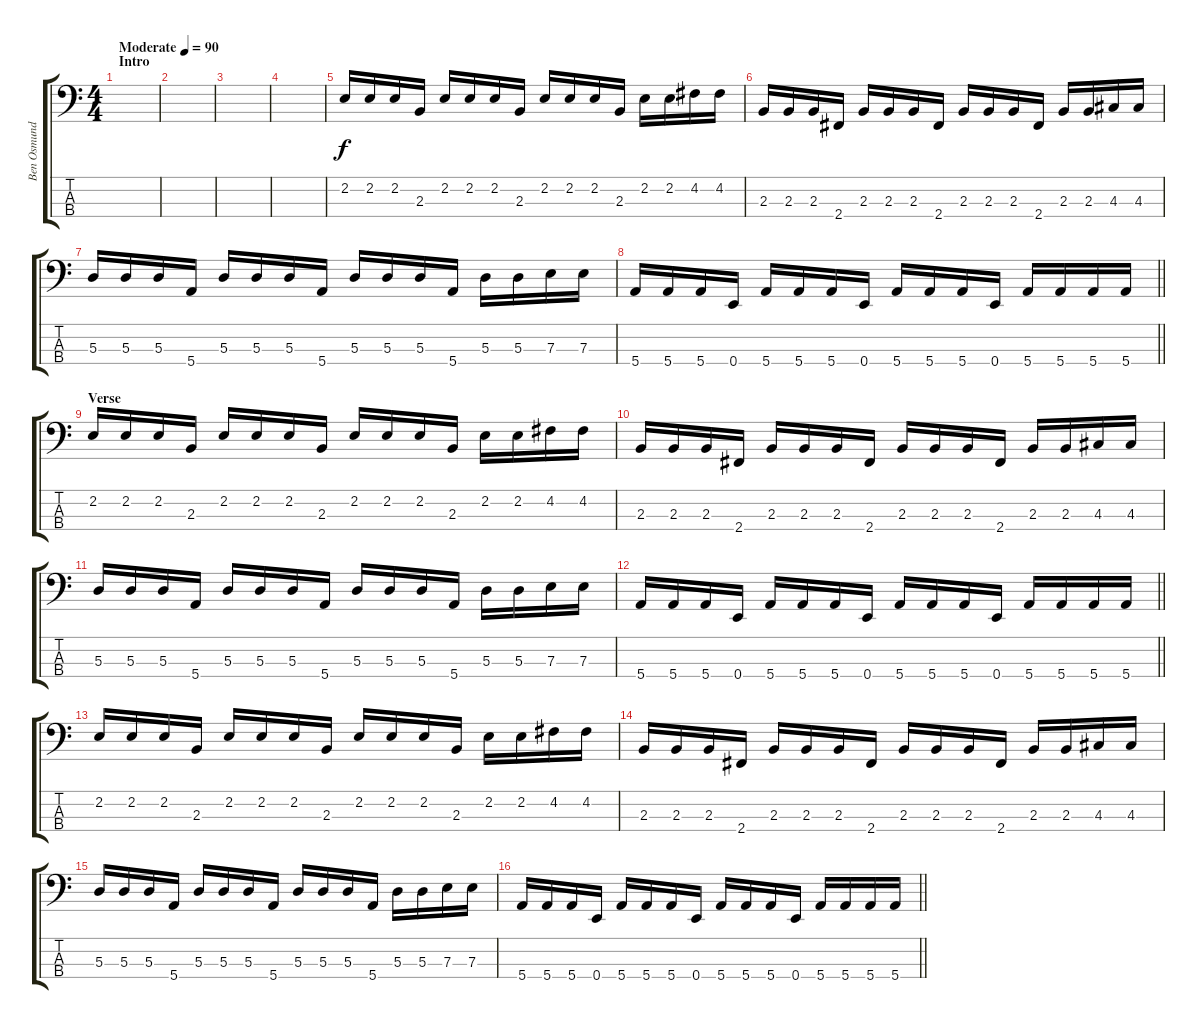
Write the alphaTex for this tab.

\track ("Ben Osmundson - Bass" "Ben Osmund") {instrument electricbassfinger}
\staff {score tabs}
\tuning (G2 D2 A1 E1) {hide}
\ts (4 4)
\section ("" "Intro")
\tempo (90 "Moderate")
\clef f4
\ks c
|
|
|
|
2.2.16 2.2.16 2.2.16 2.3.16 2.2.16 2.2.16 2.2.16 2.3.16 2.2.16 2.2.16 2.2.16 2.3.16 2.2.16 2.2.16 4.2.16 4.2.16 |
2.3.16 2.3.16 2.3.16 2.4.16 2.3.16 2.3.16 2.3.16 2.4.16 2.3.16 2.3.16 2.3.16 2.4.16 2.3.16 2.3.16 4.3.16 4.3.16 |
5.3.16 5.3.16 5.3.16 5.4.16 5.3.16 5.3.16 5.3.16 5.4.16 5.3.16 5.3.16 5.3.16 5.4.16 5.3.16 5.3.16 7.3.16 7.3.16 |
\barLineRight lightlight
5.4.16 5.4.16 5.4.16 0.4.16 5.4.16 5.4.16 5.4.16 0.4.16 5.4.16 5.4.16 5.4.16 0.4.16 5.4.16 5.4.16 5.4.16 5.4.16 |
\section ("" "Verse")
2.2.16 2.2.16 2.2.16 2.3.16 2.2.16 2.2.16 2.2.16 2.3.16 2.2.16 2.2.16 2.2.16 2.3.16 2.2.16 2.2.16 4.2.16 4.2.16 |
2.3.16 2.3.16 2.3.16 2.4.16 2.3.16 2.3.16 2.3.16 2.4.16 2.3.16 2.3.16 2.3.16 2.4.16 2.3.16 2.3.16 4.3.16 4.3.16 |
5.3.16 5.3.16 5.3.16 5.4.16 5.3.16 5.3.16 5.3.16 5.4.16 5.3.16 5.3.16 5.3.16 5.4.16 5.3.16 5.3.16 7.3.16 7.3.16 |
\barLineRight lightlight
5.4.16 5.4.16 5.4.16 0.4.16 5.4.16 5.4.16 5.4.16 0.4.16 5.4.16 5.4.16 5.4.16 0.4.16 5.4.16 5.4.16 5.4.16 5.4.16 |
2.2.16 2.2.16 2.2.16 2.3.16 2.2.16 2.2.16 2.2.16 2.3.16 2.2.16 2.2.16 2.2.16 2.3.16 2.2.16 2.2.16 4.2.16 4.2.16 |
2.3.16 2.3.16 2.3.16 2.4.16 2.3.16 2.3.16 2.3.16 2.4.16 2.3.16 2.3.16 2.3.16 2.4.16 2.3.16 2.3.16 4.3.16 4.3.16 |
5.3.16 5.3.16 5.3.16 5.4.16 5.3.16 5.3.16 5.3.16 5.4.16 5.3.16 5.3.16 5.3.16 5.4.16 5.3.16 5.3.16 7.3.16 7.3.16 |
\barLineRight lightlight
5.4.16 5.4.16 5.4.16 0.4.16 5.4.16 5.4.16 5.4.16 0.4.16 5.4.16 5.4.16 5.4.16 0.4.16 5.4.16 5.4.16 5.4.16 5.4.16
